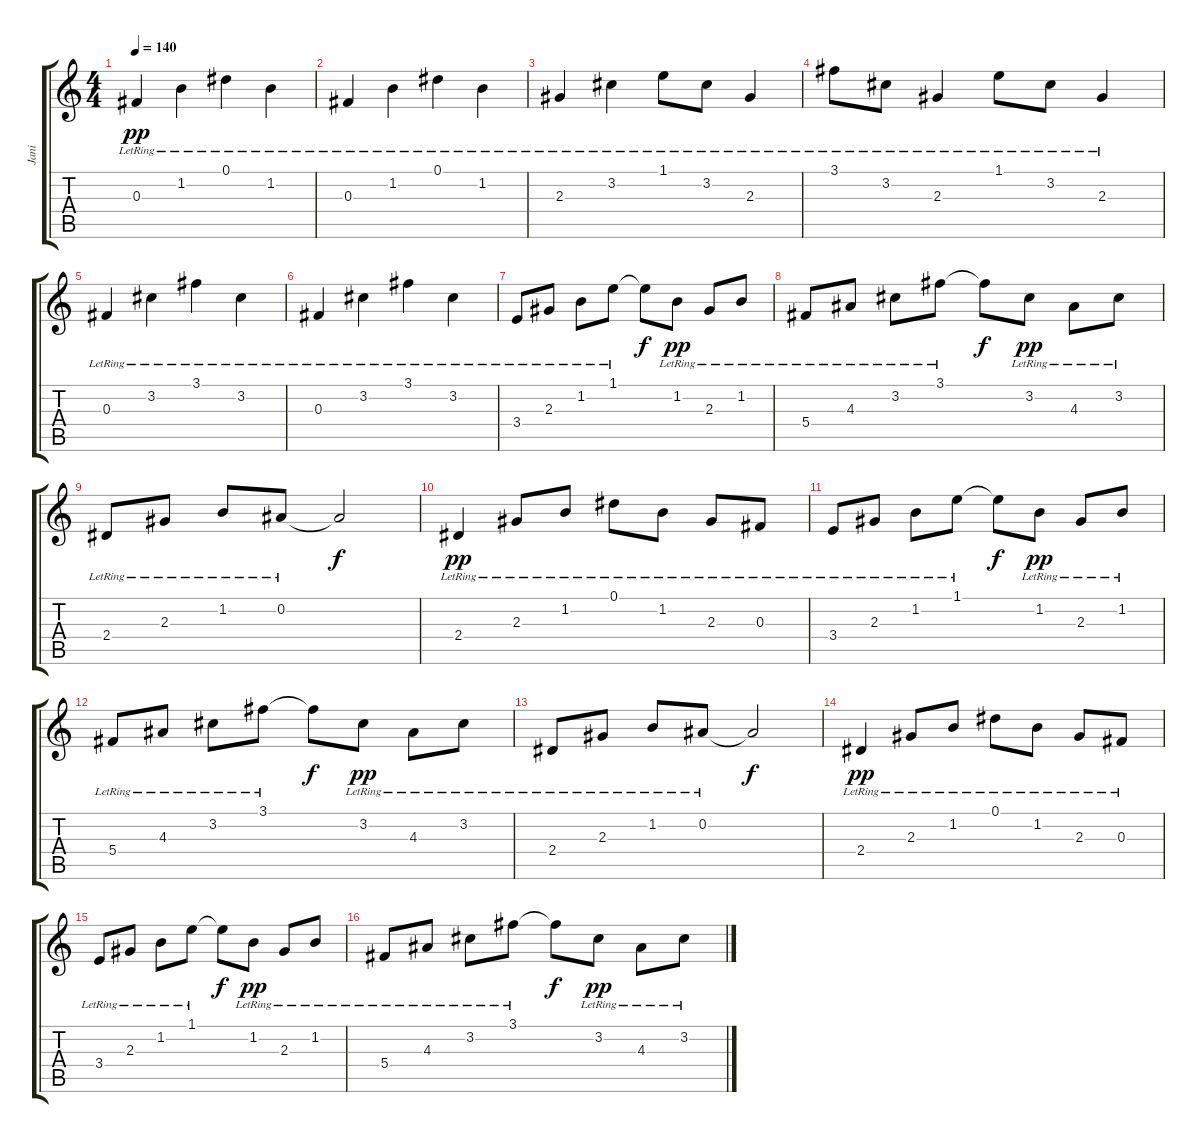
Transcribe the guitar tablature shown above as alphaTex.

\track ("Jani" "Jani") {instrument electricguitarclean}
\staff {score tabs}
\tuning (Eb4 Bb3 Gb3 Db3 Ab2 Eb2) {hide}
\ts (4 4)
\tempo 140
\clef g2
\ks c
0.3{lr}.4{dy pp} 1.2{lr}.4 0.1{lr}.4 1.2{lr}.4 |
0.3{lr}.4 1.2{lr}.4 0.1{lr}.4 1.2{lr}.4 |
2.3{lr}.4{instrument electricguitarclean} 3.2{lr}.4 1.1{lr}.8 3.2{lr}.8 2.3{lr}.4 |
3.1{lr}.8 3.2{lr}.8 2.3{lr}.4 1.1{lr}.8 3.2{lr}.8 2.3{lr}.4 |
0.3{lr}.4 3.2{lr}.4 3.1{lr}.4 3.2{lr}.4 |
0.3{lr}.4 3.2{lr}.4 3.1{lr}.4 3.2{lr}.4 |
3.4{lr}.8{instrument electricguitarclean} 2.3{lr}.8 1.2{lr}.8 1.1{lr}.8 1.1{t}.8{dy f} 1.2{lr}.8{dy pp} 2.3{lr}.8 1.2{lr}.8 |
5.4{lr}.8 4.3{lr}.8 3.2{lr}.8 3.1{lr}.8 3.1{t}.8{dy f} 3.2{lr}.8{dy pp} 4.3{lr}.8 3.2{lr}.8 |
2.4{lr}.8 2.3{lr}.8 1.2{lr}.8 0.2{lr}.8 0.2{t}.2{dy f} |
2.4{lr}.4{dy pp} 2.3{lr}.8 1.2{lr}.8 0.1{lr}.8 1.2{lr}.8 2.3{lr}.8 0.3{lr}.8 |
3.4{lr}.8{instrument electricguitarclean} 2.3{lr}.8 1.2{lr}.8 1.1{lr}.8 1.1{t}.8{dy f} 1.2{lr}.8{dy pp} 2.3{lr}.8 1.2{lr}.8 |
5.4{lr}.8 4.3{lr}.8 3.2{lr}.8 3.1{lr}.8 3.1{t}.8{dy f} 3.2{lr}.8{dy pp} 4.3{lr}.8 3.2{lr}.8 |
2.4{lr}.8 2.3{lr}.8 1.2{lr}.8 0.2{lr}.8 0.2{t}.2{dy f} |
2.4{lr}.4{dy pp} 2.3{lr}.8 1.2{lr}.8 0.1{lr}.8 1.2{lr}.8 2.3{lr}.8 0.3{lr}.8 |
3.4{lr}.8{instrument electricguitarclean} 2.3{lr}.8 1.2{lr}.8 1.1{lr}.8 1.1{t}.8{dy f} 1.2{lr}.8{dy pp} 2.3{lr}.8 1.2{lr}.8 |
5.4{lr}.8 4.3{lr}.8 3.2{lr}.8 3.1{lr}.8 3.1{t}.8{dy f} 3.2{lr}.8{dy pp} 4.3{lr}.8 3.2{lr}.8
